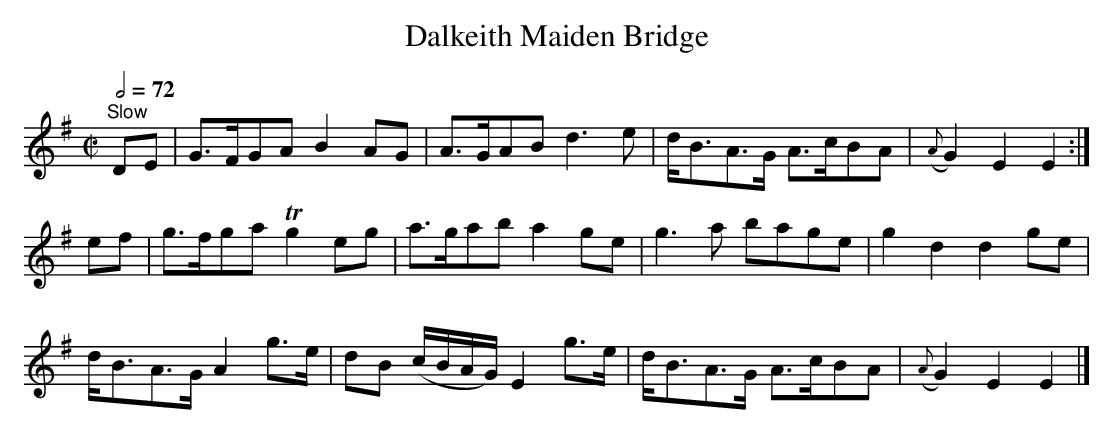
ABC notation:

X:1
T:Dalkeith Maiden Bridge
M:C|
L:1/8
Q:1/2=72
K:E Minor
"^Slow"
DE|G>FGA  B2AG |A>GAB         d3e  |d<BA>G A>cBA|({A}G2)E2 E2 :|
ef|g>fga Tg2eg |a>gab         a2ge |g3a    bage |    g2 d2 d2ge|
   d<BA>G A2g>e|dB (c/B/A/G/) E2g>e|d<BA>G A>cBA|({A}G2)E2 E2 |]
